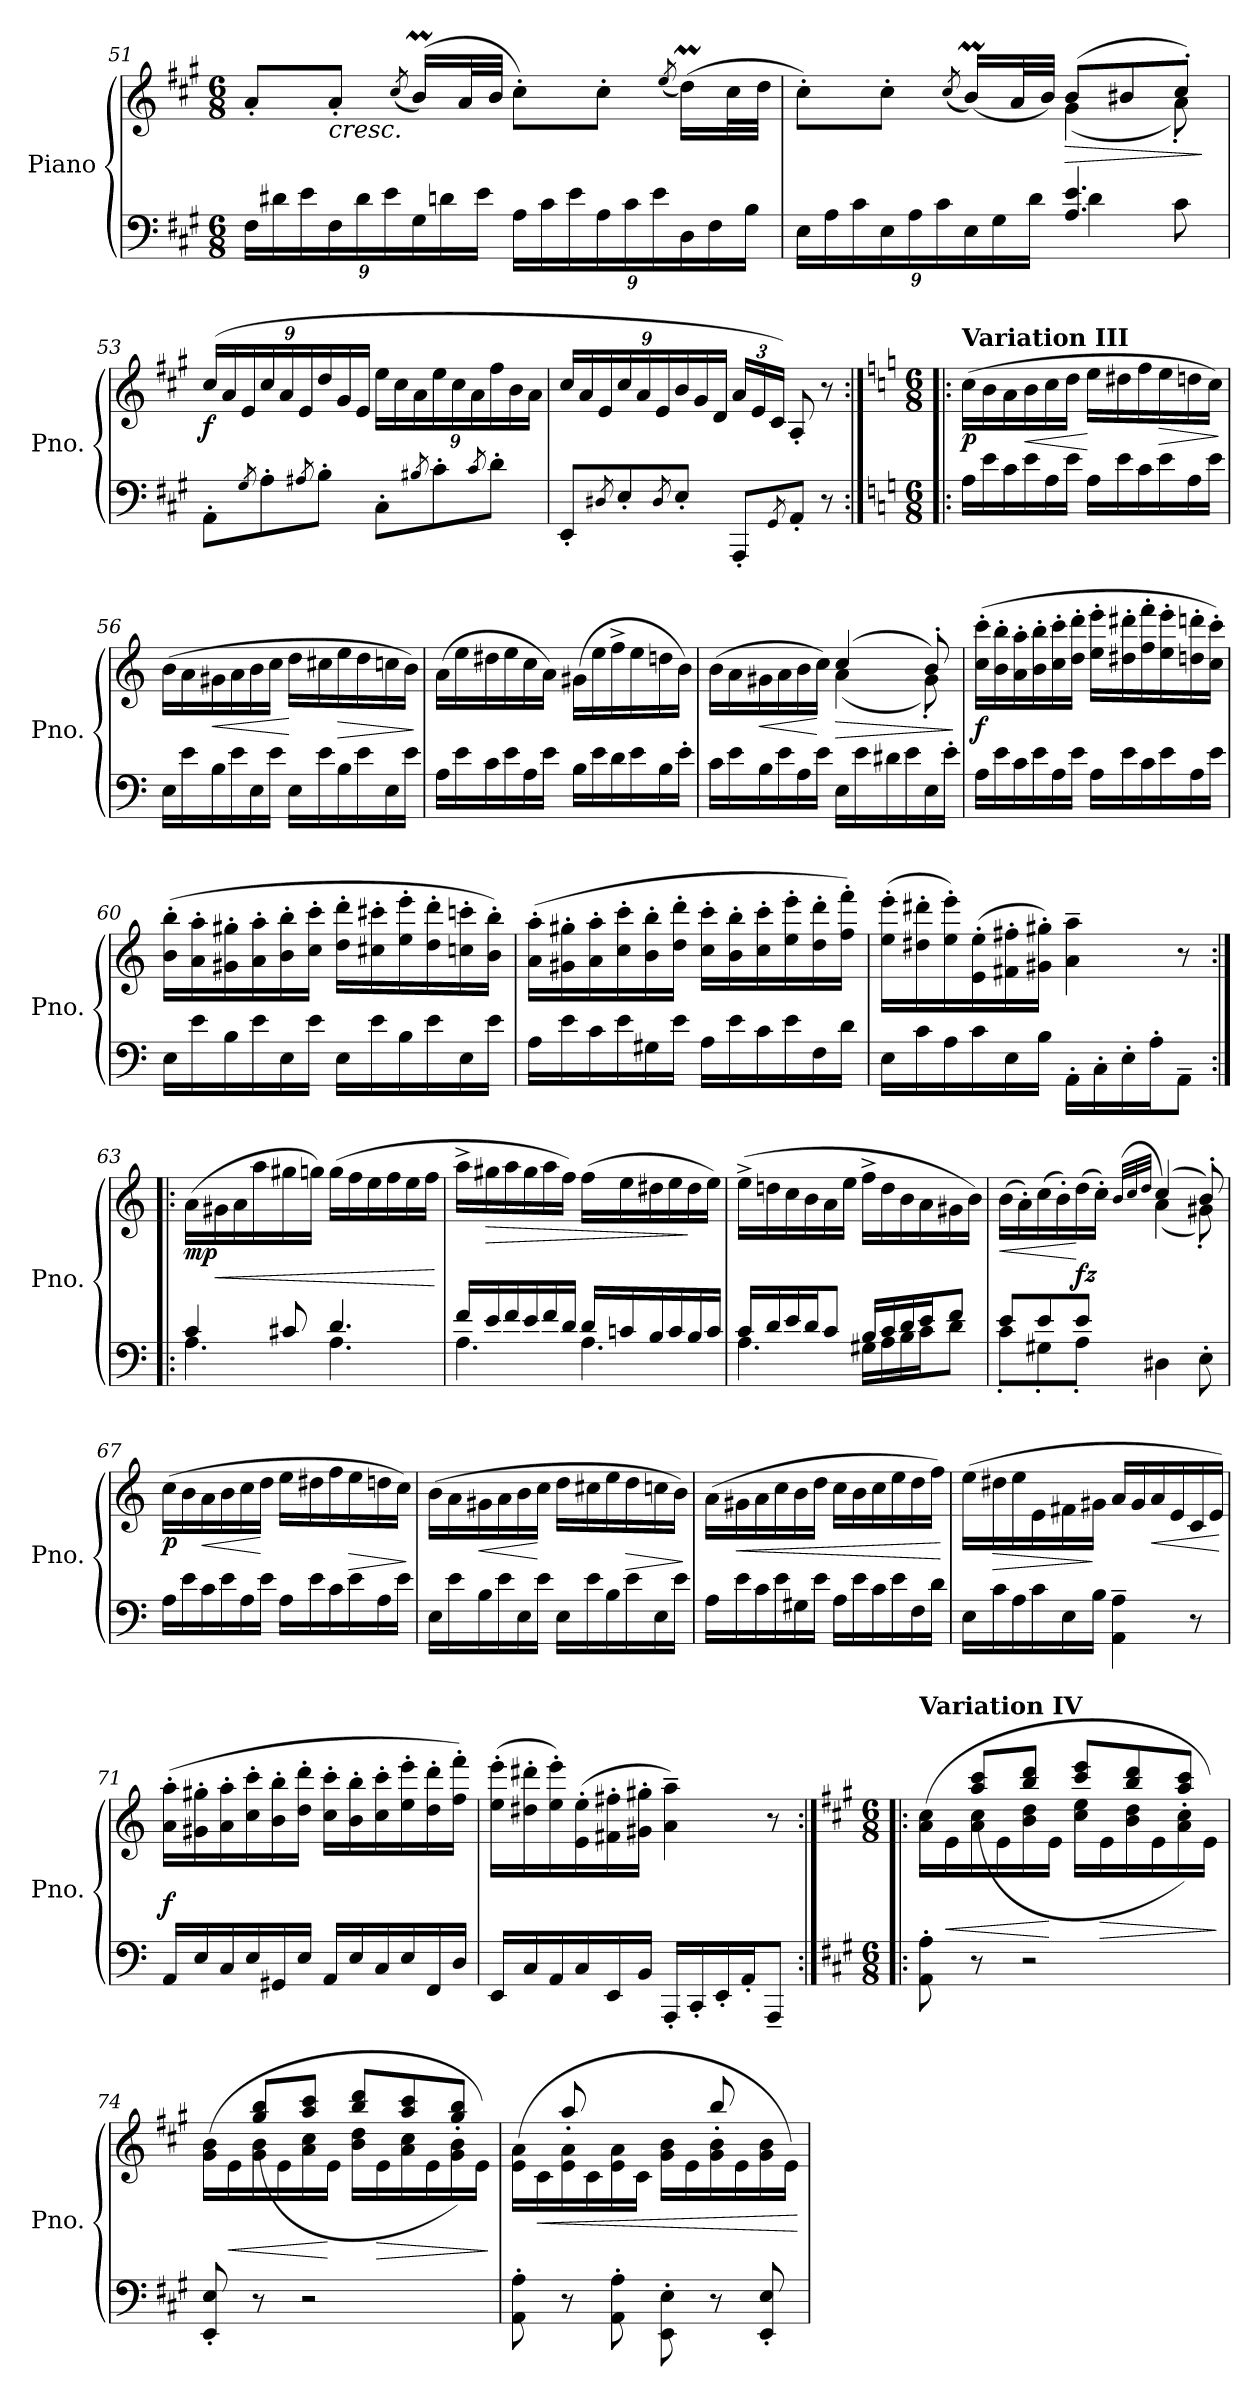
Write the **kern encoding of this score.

**kern	**kern	**dynam
*part1	*part1	*part1
*staff2	*staff1	*staff1/2
*I"Piano	*	*
*I'Pno.	*	*
*clefF4	*clefG2	*
*k[f#c#g#]	*k[f#c#g#]	*
*M6/8	*M6/8	*
*Xbrackettup	*	*
=51	=51	=51
24F#\LL	8a'/L	.
24d#X\	.	.
24e\	.	.
!	!LO:TX:b:i:t=cresc.	!
24F#\	8a'/J	.
24d#\	.	.
24e\	.	.
.	(8qcc#/	.
24G#\	(16bM/LL)	.
24dn\	.	.
.	32a/L	.
24e\JJ	.	.
.	32b/JJJ	.
24A\LL	8cc#'\L)	.
24c#\	.	.
24e\	.	.
24A\	8cc#'\J	.
24c#\	.	.
24e\	.	.
.	(8qee/	.
24D\	(16ddM\LL)	.
24F#\	.	.
.	32cc#\L	.
24B\JJ	.	.
.	32dd\JJJ	.
=52	=52	=52
*^	*^	*
24E\LL	4.ryy	8cc#'\L)	4.ryy	.
24A\	.	.	.	.
24c#\	.	.	.	.
24E\	.	8cc#'\J	.	.
24A\	.	.	.	.
24c#\	.	.	.	.
.	.	(8qcc#/	.	.
24E\	.	(16bM/LL)	.	.
24G#\	.	.	.	.
.	.	32a/L	.	.
24d\JJ	.	.	.	.
.	.	32b/JJJ)	.	.
!	!	!	!	!LO:HP:b
4.A/ 4.e/	4d\	(8b/L	(4g#\	>
.	.	8b#X/	.	.
.	8c#\	8cc#'/J)	8a'\)	.
*v	*v	*	*	*
*	*v	*v	*
.	.	]
=53	=53	=53
*	*Xbrackettup	*
!	!	!LO:DY:b
8AA'\L	(<24cc#/LL	f
.	24a/	.
.	24e/	.
8qG#/	.	.
8A'\	24cc#/	.
.	24a/	.
.	24e/	.
8qA#X/	.	.
8B'\J	24dd/	.
.	24g#/	.
.	24e/JJ	.
8C#'\L	24ee\LL	.
.	24cc#\	.
.	24a\	.
8qB#X/	.	.
8c#'\	24ee\	.
.	24cc#\	.
.	24a\	.
8qc#/	.	.
8d'\J	24ff#\	.
.	24b\	.
.	24a\JJ	.
=54	=54	=54
8EE'/L	24cc#/LL	.
.	24a/	.
.	24e/	.
8qD#X/	.	.
8E'/	24cc#/	.
.	24a/	.
.	24e/	.
8qD#/	.	.
8E'/J	24b/	.
.	24g#/	.
.	24d/JJ	.
8AAA'/L	24a/LL	.
.	24e/	.
.	24c#/JJ)	.
8qGG#/	.	.
8AA'/J	8A'/	.
8r	8r	.
=55:|!|:	=55:|!|:	=55:|!|:
*k[]	*k[]	*
*M6/8	*M6/8	*
*	*MM71	*
!	!LO:TX:B:t=Variation III	!
!	!	!LO:DY:b
16A\LL	(16cc\LL	p
16e\	16b\	.
16c\	16a\	.
!	!	!LO:HP:b
16e\	16b\	<
16A\	16cc\	.
16e\JJ	16dd\JJ	.
16A\LL	16ee\LL	[
16e\	16dd#X\	.
16c\	16ff\	.
!	!	!LO:HP:b
16e\	16ee\	>
16A\	16ddn\	.
16e\JJ	16cc\JJ)	.
.	.	]
=56	=56	=56
16E\LL	(16b\LL	.
16e\	16a\	.
!	!	!LO:HP:b
16B\	16g#X\	<
16e\	16a\	.
16E\	16b\	.
16e\JJ	16cc\JJ	.
16E\LL	16dd\LL	[
16e\	16cc#X\	.
!	!	!LO:HP:b
16B\	16ee\	>
16e\	16dd\	.
16E\	16ccn\	.
16e\JJ	16b\JJ)	.
.	.	]
=57	=57	=57
16A\LL	(16a\LL	.
16e\	16ee\	.
16c\	16dd#X\	.
16e\	16ee\	.
16A\	16cc\	.
16e\JJ	16a\JJ)	.
16B\LL	(16g#X\LL	.
16e\	16ee\	.
16d\	16ff^\	.
16e\	16ee\	.
16B\	16ddn\	.
16e'\JJ	16b\JJ)	.
=58	=58	=58
*	*^	*
16c\LL	(>16b\LL	4.ryy	.
16e\	16a\	.	.
!	!	!	!LO:HP:b
16B\	16g#X\	.	<
16e\	16a\	.	.
16A\	16b\	.	.
16e\JJ	16cc\JJ)	.	[
!	!	!	!LO:HP:b
16E\LL	(4cc/	(4a\	>
16e\	.	.	.
16d#X\	.	.	.
16e\	.	.	.
16E\	8b'/)	8g#'\)	.
16e'\JJ	.	.	.
*	*v	*v	*
.	.	]
=59	=59	=59
!	!	!LO:DY:a=2
16A\LL	(16cc\' 16ccc\'LL	f
16e\	16b\' 16bb\'	.
16c\	16a\' 16aa\'	.
16e\	16b\' 16bb\'	.
16A\	16cc\' 16ccc\'	.
16e\JJ	16dd\' 16ddd\'JJ	.
16A\LL	16ee\' 16eee\'LL	.
16e\	16dd#X\' 16ddd#X\'	.
16c\	16ff\' 16fff\'	.
16e\	16ee\' 16eee\'	.
16A\	16ddn\' 16dddn\'	.
16e\JJ	16cc\' 16ccc\'JJ)	.
=60	=60	=60
16E\LL	(16b\' 16bb\'LL	.
16e\	16a\' 16aa\'	.
16B\	16g#X\' 16gg#X\'	.
16e\	16a\' 16aa\'	.
16E\	16b\' 16bb\'	.
16e\JJ	16cc\' 16ccc\'JJ	.
16E\LL	16dd\' 16ddd\'LL	.
16e\	16cc#X\' 16ccc#X\'	.
16B\	16ee\' 16eee\'	.
16e\	16dd\' 16ddd\'	.
16E\	16ccn\' 16cccn\'	.
16e\JJ	16b\' 16bb\'JJ)	.
=61	=61	=61
16A\LL	(16a\' 16aa\'LL	.
16e\	16g#X\' 16gg#X\'	.
16c\	16a\' 16aa\'	.
16e\	16cc\' 16ccc\'	.
16G#X\	16b\' 16bb\'	.
16e\JJ	16dd\' 16ddd\'JJ	.
16A\LL	16cc\' 16ccc\'LL	.
16e\	16b\' 16bb\'	.
16c\	16cc\' 16ccc\'	.
16e\	16ee\' 16eee\'	.
16F\	16dd\' 16ddd\'	.
16d\JJ	16ff\' 16fff\'JJ)	.
=62	=62	=62
16E\LL	(16ee\' 16eee\'LL	.
16c\	16dd#X\' 16ddd#X\'	.
16A\	16ee\' 16eee\')	.
16c\	(16e\' 16ee\'	.
16E\	16f#X\' 16ff#X\'	.
16B\JJ	16g#X\' 16gg#X\'JJ)	.
16AA'\LL	4a\~ 4aa\~	.
16C'\	.	.
16E'\	.	.
16A'\J	.	.
8AA~\J	8r	.
=63:|!|:	=63:|!|:	=63:|!|:
*^	*	*
!	!	!	!LO:DY:b
4c/	4.A\	(16a\LL	mp
!	!	!	!LO:HP:b
.	.	16g#X\	<
.	.	16a\	.
.	.	16aa\	.
8c#X/	.	16gg#X\	.
.	.	16ggn\JJ)	.
4.d/	4.A\	(16gg\LL	.
.	.	16ff\	.
.	.	16ee\	.
.	.	16ff\	.
.	.	16ee\	.
.	.	16ff\JJ	.
*v	*v	*	*
.	.	[
=64	=64	=64
*^	*	*
16f/LL	4.A\	16aa^<\LL	.
!	!	!	!LO:HP:b
16e/	.	16gg#X\	>
16f/	.	16aa\	.
16e/	.	16gg#\	.
16f/	.	16aa\	.
16d/JJ	.	16ff\JJ)	.
16d/LL	4.A\	(16ff\LL	.
16cn/	.	16ee\	.
16B/	.	16dd#X\	.
16c/	.	16ee\	.
16B/	.	16dd#\	]
16c/JJ	.	16ee\JJ)	.
=65	=65	=65	=65
16c/LL	4.A\	(16ee^<\LL	.
16d/	.	16ddn\	.
16e/	.	16cc\	.
16d/J	.	16b\	.
8c/J	.	16a\	.
.	.	16ee\JJ	.
16B/LL	16G#X\LL	16ff^<\LL	.
16c/	16A\	16dd\	.
16d/	16B\	16b\	.
16e/J	16c\J	16a\	.
8f/J	8d\J	16g#X\	.
.	.	16b\JJ)	.
=66	=66	=66	=66
!	!	!	!LO:HP:b
*	*	*^	*
8e/L	8c'\L	(>16b\LL	4.ryy	<
.	.	16a'>\)	.	.
8e/	8G#X'\	(>16cc\	.	.
.	.	16b'>\)	.	.
!	!	!	!	!LO:DY:n=1:a=2
8e/J	8A'\J	(>16dd\	.	[ fz
.	.	16cc'>\JJ)	.	.
.	.	(>32qb/LLL	.	.
.	.	32qcc/	.	.
.	.	32qdd/JJJ	.	.
4D#X\	4.ryy	(4cc/)	(4a\	.
8E'\	.	8b'/)	8g#X'\)	.
*v	*v	*	*	*
=67	=67	=67	=67
!	!	!	!LO:DY:b
*	*v	*v	*
16A\LL	(16cc\LL	p
16e\	16b\	.
!	!	!LO:HP:b
16c\	16a\	<
16e\	16b\	.
16A\	16cc\	.
16e\JJ	16dd\JJ	[
16A\LL	16ee\LL	.
16e\	16dd#X\	.
16c\	16ff\	.
!	!	!LO:HP:b
16e\	16ee\	>
16A\	16ddn\	.
16e\JJ	16cc\JJ)	.
.	.	]
=68	=68	=68
16E\LL	(16b\LL	.
16e\	16a\	.
!	!	!LO:HP:b
16B\	16g#X\	<
16e\	16a\	.
16E\	16b\	.
16e\JJ	16cc\JJ	[
16E\LL	16dd\LL	.
16e\	16cc#X\	.
16B\	16ee\	.
!	!	!LO:HP:b
16e\	16dd\	>
16E\	16ccn\	.
16e\JJ	16b\JJ)	.
.	.	]
=69	=69	=69
16A\LL	(16a\LL	.
!	!	!LO:HP:b
16e\	16g#X\	<
16c\	16a\	.
16e\	16cc\	.
16G#X\	16b\	.
16e\JJ	16dd\JJ	.
16A\LL	16cc\LL	.
16e\	16b\	.
16c\	16cc\	.
16e\	16ee\	.
16F\	16dd\	.
16d\JJ	16ff\JJ)	.
.	.	[
=70	=70	=70
16E\LL	(16ee\LL	.
!	!	!LO:HP:b
16c\	16dd#X\	>
16A\	16ee\	.
16c\	16e\	.
16E\	16f#X\	.
16B\JJ	16g#X\JJ	]
4AA\~ 4A\~	16a/LL	.
.	16g#/	.
!	!	!LO:HP:b
.	16a/	<
.	16e/	.
8r	16c/	.
.	16e/JJ)	.
.	.	[
=71	=71	=71
!	!	!LO:DY:a=2
16AA/LL	(16a\' 16aa\'LL	f
16E/	16g#X\' 16gg#X\'	.
16C/	16a\' 16aa\'	.
16E/	16cc\' 16ccc\'	.
16GG#X/	16b\' 16bb\'	.
16E/JJ	16dd\' 16ddd\'JJ	.
16AA/LL	16cc\' 16ccc\'LL	.
16E/	16b\' 16bb\'	.
16C/	16cc\' 16ccc\'	.
16E/	16ee\' 16eee\'	.
16FF/	16dd\' 16ddd\'	.
16D/JJ	16ff\' 16fff\'JJ)	.
=72	=72	=72
16EE/LL	(16ee\' 16eee\'LL	.
16C/	16dd#X\' 16ddd#X\'	.
16AA/	16ee\' 16eee\')	.
16C/	(16e\' 16ee\'	.
16EE/	16f#X\' 16ff#X\'	.
16BB/JJ	16g#X\' 16gg#X\'JJ	.
16AAA'/LL	4a\~ 4aa\~)	.
16CC'/	.	.
16EE'/	.	.
16AA'/J	.	.
8AAA~/J	8r	.
=73:|!|:	=73:|!|:	=73:|!|:
*k[f#c#g#]	*k[f#c#g#]	*
*M6/8	*M6/8	*
*	*MM75	*
*	*^	*
!	!LO:TX:B:t=Variation IV	!	!
!	!	!	!LO:DY:a=2
!	!	!	!LO:DY:n=1:b=2
8AA\' 8A\'	(<16a\ 16cc#\LL	8ryy	p mp
!	!	!	!LO:HP:b
.	16e\	.	<
8r	16a\ 16cc#\	(>8aa/ 8ccc#/L	.
.	16e\	.	.
2r	16b\ 16dd\	8bb/ 8ddd/J	.
.	16e\JJ	.	[
.	16cc#\ 16ee\LL	8ccc#/ 8eee/L	.
!	!	!	!LO:HP:b
.	16e\	.	>
.	16b\ 16dd\	8bb/ 8ddd/	.
.	16e\	.	.
.	16a\ 16cc#\	8aa/' 8ccc#/'J)	.
.	16e\JJ)	.	.
*	*v	*v	*
.	.	]
=74	=74	=74
*	*^	*
8EE/' 8E/'	(<16g#\ 16b\LL	8ryy	.
!	!	!	!LO:HP:b
.	16e\	.	<
8r	16g#\ 16b\	(>8gg#/ 8bb/L	.
.	16e\	.	.
2r	16a\ 16cc#\	8aa/ 8ccc#/J	.
.	16e\JJ	.	[
.	16b\ 16dd\LL	8bb/ 8ddd/L	.
!	!	!	!LO:HP:b
.	16e\	.	>
.	16a\ 16cc#\	8aa/ 8ccc#/	.
.	16e\	.	.
.	16g#\ 16b\	8gg#/' 8bb/'J)	.
.	16e\JJ)	.	.
*	*v	*v	*
.	.	]
=75	=75	=75
*	*^	*
8AA\' 8A\'	(<16e\ 16a\LL	8ryy	.
!	!	!	!LO:HP:b
.	16c#\	.	<
8r	16e\ 16a\	8aa'/	.
.	16c#\	.	.
8AA\' 8A\'	16e\ 16a\	4ryy	.
.	16c#\JJ	.	.
8EE\' 8E\'	16g#\ 16b\LL	.	.
.	16e\	.	.
8r	16g#\ 16b\	8bb'/	.
.	16e\	.	.
8EE/' 8E/'	16g#\ 16b\	8ryy	.
.	16e\JJ)	.	.
*	*v	*v	*
.	.	[
=	=	=
*-	*-	*-
